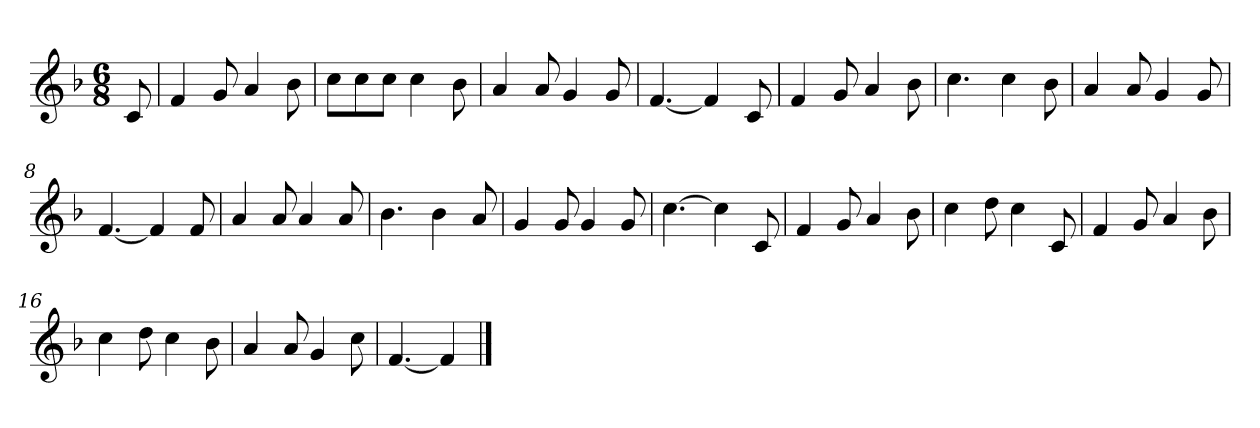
**kern
*part1
*staff1
*k[b-]
*M6/8
*MM120
=
8c
=1
4f
8g
4a
8b-
=2
8ccL
8cc
8ccJ
4cc
8b-
=3
4a
8a
4g
8g
=4
[4.f
4f]
8c
=5
4f
8g
4a
8b-
=6
4.cc
4cc
8b-
=7
4a
8a
4g
8g
=8
[4.f
4f]
8f
=9
4a
8a
4a
8a
=10
4.b-
4b-
8a
=11
4g
8g
4g
8g
=12
[4.cc
4cc]
8c
=13
4f
8g
4a
8b-
=14
4cc
8dd
4cc
8c
=15
4f
8g
4a
8b-
=16
4cc
8dd
4cc
8b-
=17
4a
8a
4g
8cc
=18
[4.f
4f]
==
*-
